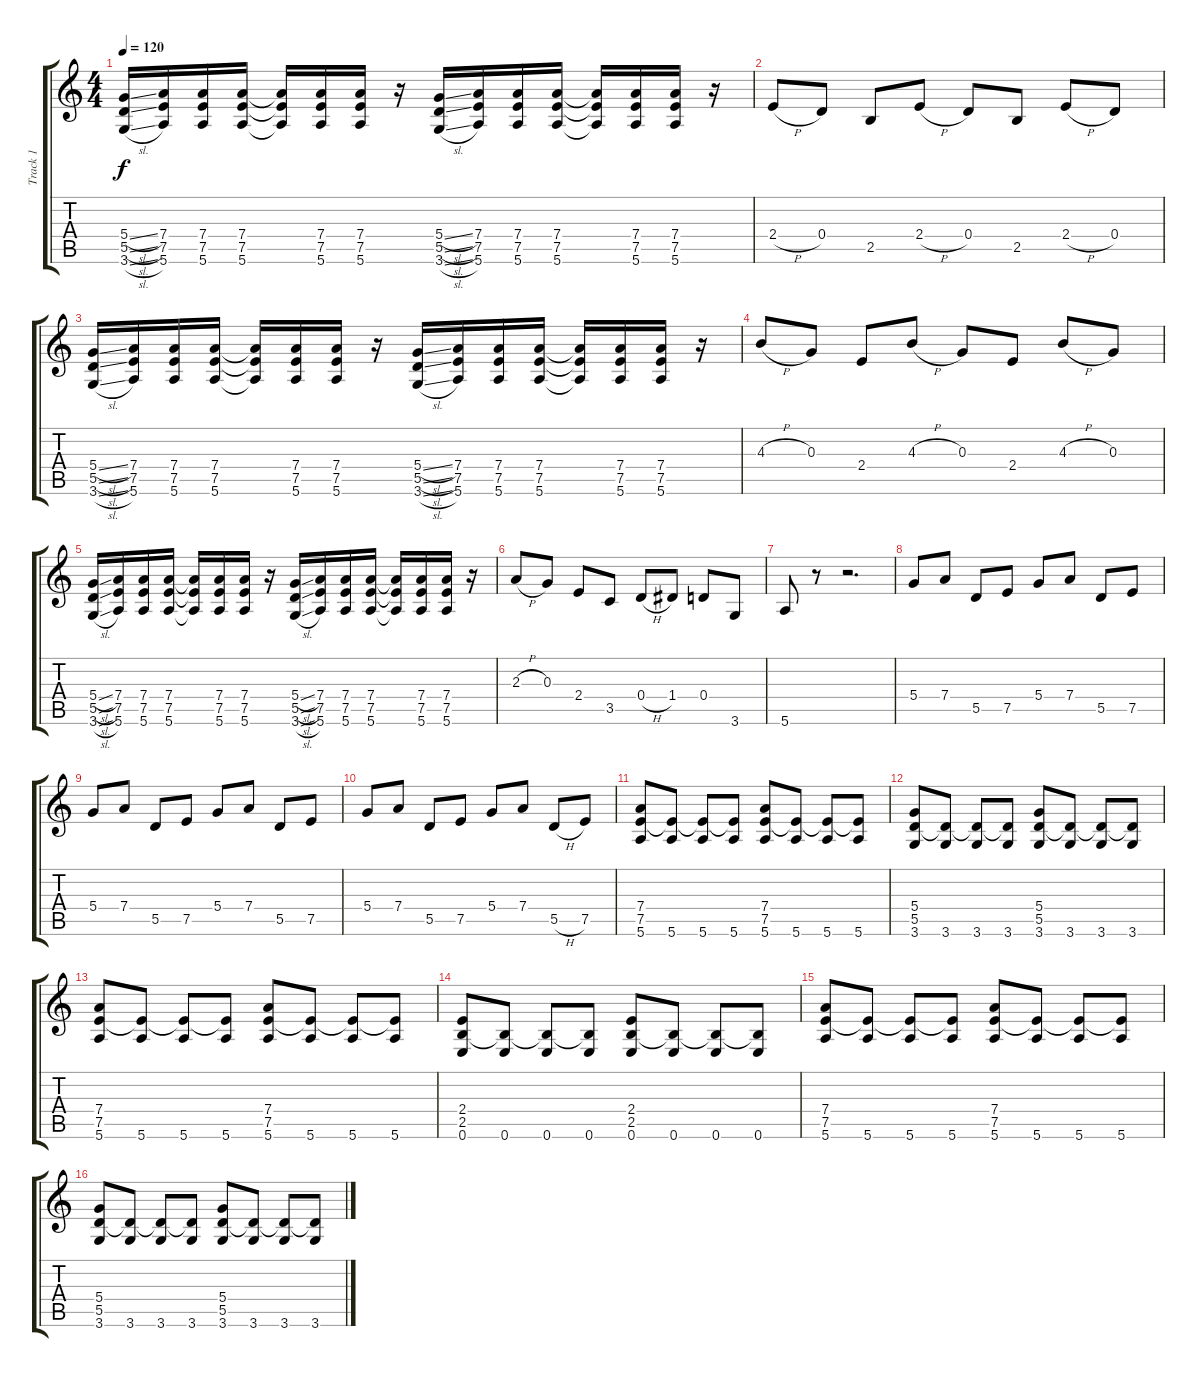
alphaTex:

\track ("Track 1" "Track 1") {instrument overdrivenguitar}
\staff {score tabs}
\tuning (E4 B3 G3 D3 A2 E2) {hide}
\ts (4 4)
\tempo 120
\clef g2
\ks c
(5.4{sl} 5.5{sl} 3.6{sl}).16{dy f} (7.4 7.5 5.6).16 (7.4 7.5 5.6).16 (7.4 7.5 5.6).16 (7.4{t} 7.5{t} 5.6{t}).16 (7.4 7.5 5.6).16 (7.4 7.5 5.6).16 r.16 (5.4{sl} 5.5{sl} 3.6{sl}).16 (7.4 7.5 5.6).16 (7.4 7.5 5.6).16 (7.4 7.5 5.6).16 (7.4{t} 7.5{t} 5.6{t}).16 (7.4 7.5 5.6).16 (7.4 7.5 5.6).16 r.16 |
2.4{h}.8 0.4.8 2.5.8 2.4{h}.8 0.4.8 2.5.8 2.4{h}.8 0.4.8 |
(5.4{sl} 5.5{sl} 3.6{sl}).16 (7.4 7.5 5.6).16 (7.4 7.5 5.6).16 (7.4 7.5 5.6).16 (7.4{t} 7.5{t} 5.6{t}).16 (7.4 7.5 5.6).16 (7.4 7.5 5.6).16 r.16 (5.4{sl} 5.5{sl} 3.6{sl}).16 (7.4 7.5 5.6).16 (7.4 7.5 5.6).16 (7.4 7.5 5.6).16 (7.4{t} 7.5{t} 5.6{t}).16 (7.4 7.5 5.6).16 (7.4 7.5 5.6).16 r.16 |
4.3{h}.8 0.3.8 2.4.8 4.3{h}.8 0.3.8 2.4.8 4.3{h}.8 0.3.8 |
(5.4{sl} 5.5{sl} 3.6{sl}).16 (7.4 7.5 5.6).16 (7.4 7.5 5.6).16 (7.4 7.5 5.6).16 (7.4{t} 7.5{t} 5.6{t}).16 (7.4 7.5 5.6).16 (7.4 7.5 5.6).16 r.16 (5.4{sl} 5.5{sl} 3.6{sl}).16 (7.4 7.5 5.6).16 (7.4 7.5 5.6).16 (7.4 7.5 5.6).16 (7.4{t} 7.5{t} 5.6{t}).16 (7.4 7.5 5.6).16 (7.4 7.5 5.6).16 r.16 |
2.3{h}.8 0.3.8 2.4.8 3.5.8 0.4{h}.8 1.4.8 0.4.8 3.6.8 |
5.6.8 r.8 r.2{d} |
5.4.8 7.4.8 5.5.8 7.5.8 5.4.8 7.4.8 5.5.8 7.5.8 |
5.4.8 7.4.8 5.5.8 7.5.8 5.4.8 7.4.8 5.5.8 7.5.8 |
5.4.8 7.4.8 5.5.8 7.5.8 5.4.8 7.4.8 5.5{h}.8 7.5.8 |
(7.4 7.5 5.6).8 (7.5{t} 5.6).8 (7.5{t} 5.6).8 (7.5{t} 5.6).8 (7.4 7.5 5.6).8 (7.5{t} 5.6).8 (7.5{t} 5.6).8 (7.5{t} 5.6).8 |
(5.4 5.5 3.6).8 (5.5{t} 3.6).8 (5.5{t} 3.6).8 (5.5{t} 3.6).8 (5.4 5.5 3.6).8 (5.5{t} 3.6).8 (5.5{t} 3.6).8 (5.5{t} 3.6).8 |
(7.4 7.5 5.6).8 (7.5{t} 5.6).8 (7.5{t} 5.6).8 (7.5{t} 5.6).8 (7.4 7.5 5.6).8 (7.5{t} 5.6).8 (7.5{t} 5.6).8 (7.5{t} 5.6).8 |
(2.4 2.5 0.6).8 (2.5{t} 0.6).8 (2.5{t} 0.6).8 (2.5{t} 0.6).8 (2.4 2.5 0.6).8 (2.5{t} 0.6).8 (2.5{t} 0.6).8 (2.5{t} 0.6).8 |
(7.4 7.5 5.6).8 (7.5{t} 5.6).8 (7.5{t} 5.6).8 (7.5{t} 5.6).8 (7.4 7.5 5.6).8 (7.5{t} 5.6).8 (7.5{t} 5.6).8 (7.5{t} 5.6).8 |
(5.4 5.5 3.6).8 (5.5{t} 3.6).8 (5.5{t} 3.6).8 (5.5{t} 3.6).8 (5.4 5.5 3.6).8 (5.5{t} 3.6).8 (5.5{t} 3.6).8 (5.5{t} 3.6).8
